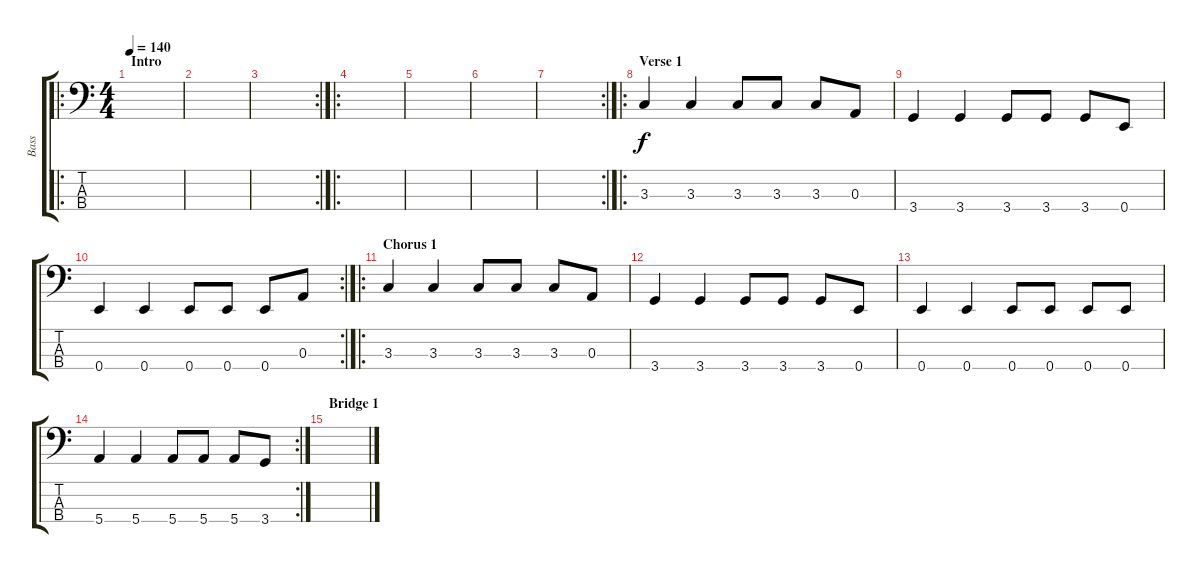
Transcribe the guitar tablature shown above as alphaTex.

\track ("Bass" "Bass") {instrument electricbassfinger}
\staff {score tabs}
\tuning (G2 D2 A1 E1) {hide}
\ro
\ts (4 4)
\section ("" "Intro")
\tempo 140
\clef f4
\ks c
|
|
\rc 2
|
\ro
|
|
|
\rc 2
|
\ro
\section ("" "Verse 1")
3.3.4 3.3.4 3.3.8 3.3.8 3.3.8 0.3.8 |
3.4.4 3.4.4 3.4.8 3.4.8 3.4.8 0.4.8 |
\rc 2
0.4.4 0.4.4 0.4.8 0.4.8 0.4.8 0.3.8 |
\ro
\section ("" "Chorus 1")
3.3.4 3.3.4 3.3.8 3.3.8 3.3.8 0.3.8 |
3.4.4 3.4.4 3.4.8 3.4.8 3.4.8 0.4.8 |
0.4.4 0.4.4 0.4.8 0.4.8 0.4.8 0.4.8 |
\rc 2
5.4.4 5.4.4 5.4.8 5.4.8 5.4.8 3.4.8 |
\section ("" "Bridge 1")
